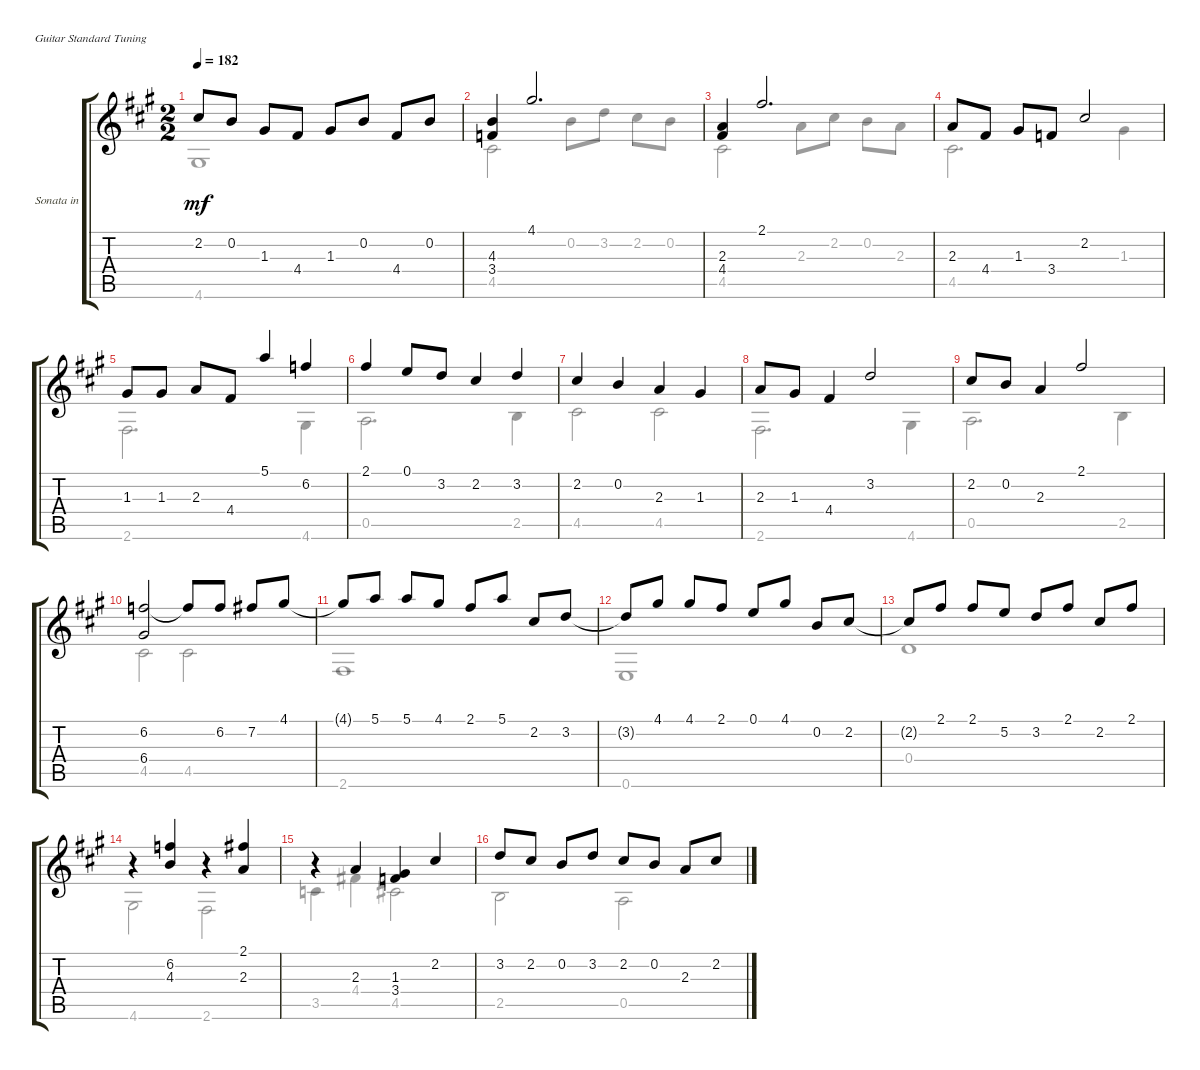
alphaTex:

\bracketExtendMode groupsimilarinstruments
\firstSystemTrackNameOrientation horizontal
\otherSystemsTrackNameOrientation horizontal
\track ("Sonata in F# - Bourrée" "Sonata in ") {instrument acousticguitarnylon}
\staff {score tabs}
\tuning (E4 B3 G3 D3 A2 E2)
\voice
\ts (2 2)
\tempo 182
\clef g2
\ks a
2.2{t}.8{dy mf} 0.2.8 1.3.8 4.4.8 1.3.8 0.2.8 4.4.8 0.2.8 |
(4.3 3.4).4 4.1.2{d} |
(2.3 4.4).4 2.1.2{d} |
2.3.8 4.4.8 1.3.8 3.4.8 2.2.2 |
1.3.8 1.3.8 2.3.8 4.4.8 5.1.4 6.2.4 |
2.1.4 0.1.8 3.2.8 2.2.4 3.2.4 |
2.2.4 0.2.4 2.3.4 1.3.4 |
2.3.8 1.3.8 4.4.4 3.2.2 |
2.2.8 0.2.8 2.3.4 2.1.2 |
(6.2 6.4).2 6.2{t}.8 6.2.8 7.2.8 4.1.8 |
4.1{t}.8 5.1.8 5.1.8 4.1.8 2.1.8 5.1.8 2.2.8 3.2.8 |
3.2{t}.8 4.1.8 4.1.8 2.1.8 0.1.8 4.1.8 0.2.8 2.2.8 |
2.2{t}.8 2.1.8 2.1.8 5.2.8 3.2.8 2.1.8 2.2.8 2.1.8 |
r.4 (6.2 4.3).4 r.4 (2.1 2.3).4 |
r.4 2.3.4 (1.3 3.4).4 2.2.4 |
3.2.8 2.2.8 0.2.8 3.2.8 2.2.8 0.2.8 2.3.8 2.2.8
\voice
\clef g2
\ottava regular
\simile none
\ks a
4.6.1{dy mf} |
4.5.2 0.2.8 3.2.8 2.2.8 0.2.8 |
4.5.2 2.3.8 2.2.8 0.2.8 2.3.8 |
4.5.2{d} 1.3.4 |
2.6.2{d} 4.6.4 |
0.5.2{d} 2.5.4 |
4.5.2 4.5.2 |
2.6.2{d} 4.6.4 |
0.5.2{d} 2.5.4 |
4.5.2 4.5.2 |
2.6.1 |
0.6.1 |
0.4.1 |
4.6.2 2.6.2 |
3.5.4 4.4.4 4.5.2 |
2.5.2 0.5.2
